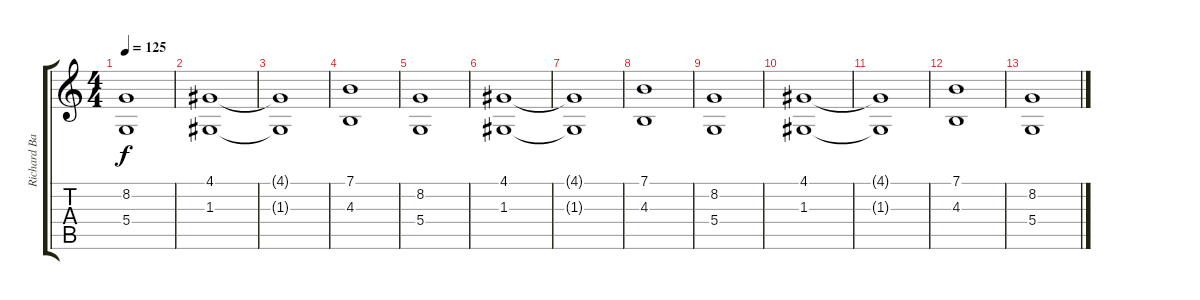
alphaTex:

\track ("Richard Barbieri" "Richard Ba") {instrument choiraahs}
\staff {score tabs}
\tuning (E4 B3 G3 D3 A2 E2) {hide}
\ts (4 4)
\tempo 125
\clef g2
\ks c
(8.2 5.4).1{dy f} |
(4.1 1.3).1 |
(4.1{t} 1.3{t}).1 |
(7.1 4.3).1 |
(8.2 5.4).1 |
(4.1 1.3).1 |
(4.1{t} 1.3{t}).1 |
(7.1 4.3).1 |
(8.2 5.4).1 |
(4.1 1.3).1 |
(4.1{t} 1.3{t}).1 |
(7.1 4.3).1 |
(8.2 5.4).1
